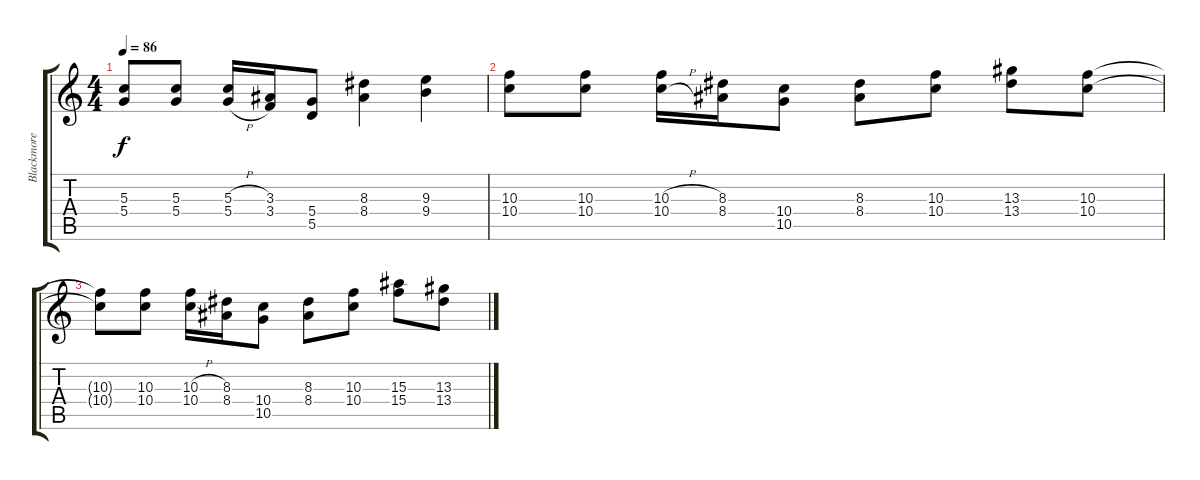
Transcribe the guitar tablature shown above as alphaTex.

\track ("Blackmore rhythm" "Blackmore ") {instrument overdrivenguitar}
\staff {score tabs}
\tuning (E4 B3 G3 D3 A2 E2) {hide}
\ts (4 4)
\tempo 86
\clef g2
\ks c
(5.3{t} 5.4{t}).8{dy f volume 8} (5.3 5.4).8 (5.3{h} 5.4{h}).16 (3.3 3.4).16 (5.4 5.5).8 (8.3 8.4).4 (9.3 9.4).4 |
(10.3 10.4).8{volume 2} (10.3 10.4).8 (10.3{h} 10.4{h}).16 (8.3 8.4).16 (10.4 10.5).8 (8.3 8.4).8 (10.3 10.4).8 (13.3 13.4).8 (10.3 10.4).8 |
(10.3{t} 10.4{t}).8{volume 0} (10.3 10.4).8 (10.3{h} 10.4{h}).16 (8.3 8.4).16 (10.4 10.5).8 (8.3 8.4).8 (10.3 10.4).8 (15.3 15.4).8 (13.3 13.4).8
